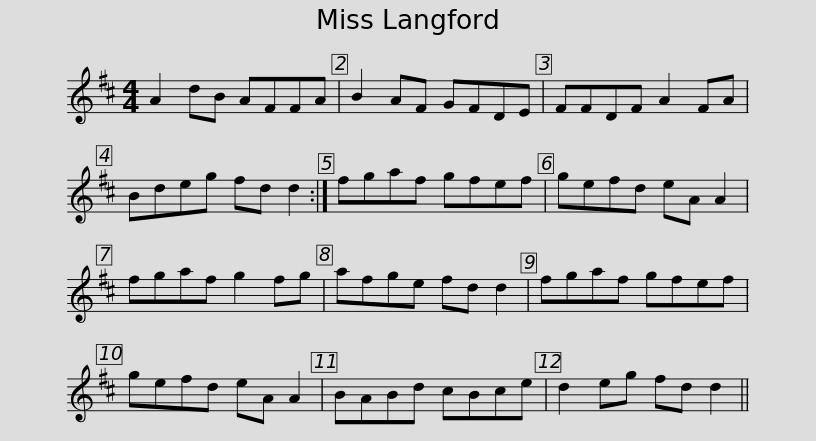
X:1
L:1/8
M:4/4
I:linebreak $
K:D
V:1 treble
V:1
 A2 dB AFFA | B2 AF GFDE | FFDF A2 FA | Bdeg fd d2 :| fgaf gfef | %5
 gefd eA A2 |$ fgaf g2 fg | afge fd d2 | fgaf gfef | gefd eA A2 | %10
 BABd cBce | d2 eg fd d2 || %12
